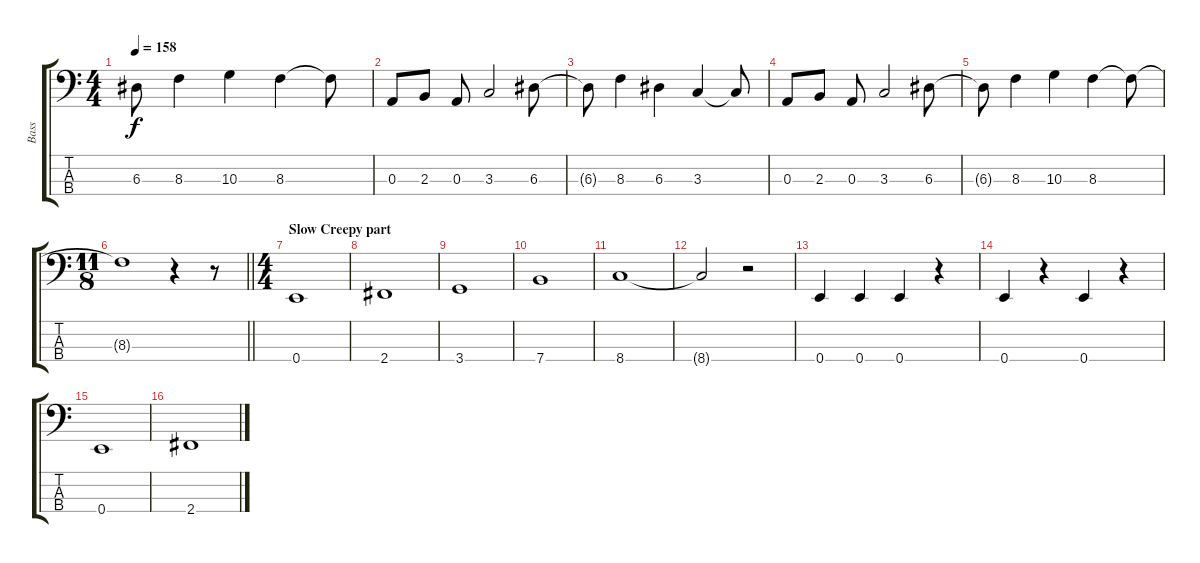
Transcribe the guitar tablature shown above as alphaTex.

\track ("Bass" "Bass") {instrument electricbassfinger}
\staff {score tabs}
\tuning (G2 D2 A1 E1) {hide}
\ts (4 4)
\tempo 158
\clef f4
\ks c
6.3{t}.8{dy f} 8.3.4 10.3.4 8.3.4 8.3{t}.8 |
0.3.8 2.3.8 0.3.8 3.3.2 6.3.8 |
6.3{t}.8 8.3.4 6.3.4 3.3.4 3.3{t}.8 |
0.3.8 2.3.8 0.3.8 3.3.2 6.3.8 |
6.3{t}.8 8.3.4 10.3.4 8.3.4 8.3{t}.8 |
\ts (11 8)
\barLineRight lightlight
8.3{t}.1 r.4 r.8 |
\ts (4 4)
\section ("" "Slow Creepy part")
0.4.1 |
2.4.1 |
3.4.1 |
7.4.1 |
8.4.1 |
8.4{t}.2 r.2 |
0.4.4 0.4.4 0.4.4 r.4 |
0.4.4 r.4 0.4.4 r.4 |
0.4.1 |
2.4.1
